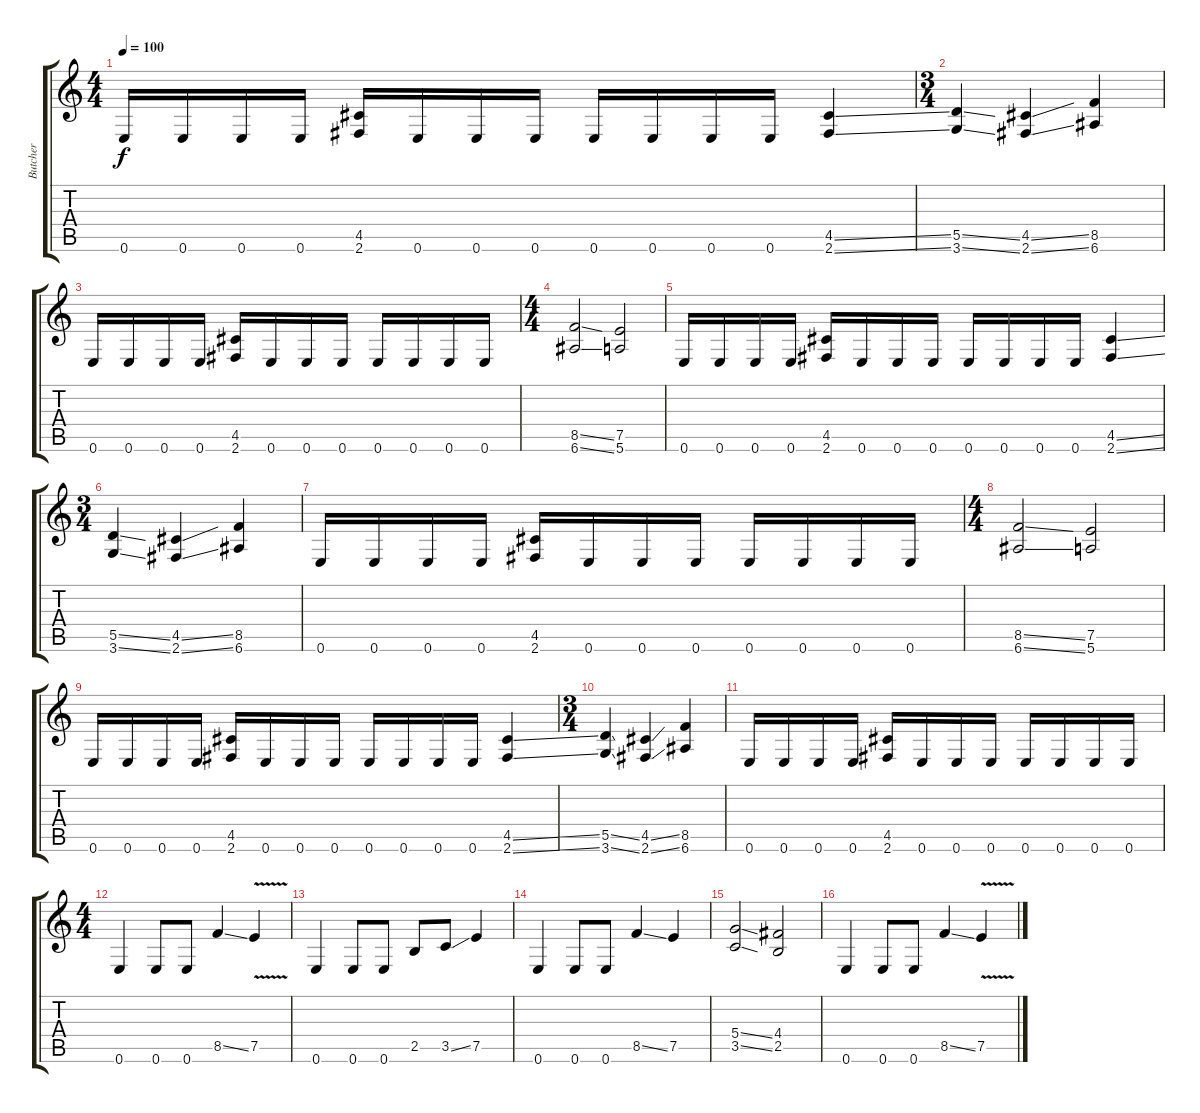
\track ("Butcher " "Butcher ") {instrument distortionguitar}
\staff {score tabs}
\tuning (E4 B3 G3 D3 A2 E2) {hide}
\ts (4 4)
\tempo 100
\clef g2
\ks c
0.6.16{dy f} 0.6.16 0.6.16 0.6.16 (4.5 2.6).16 0.6.16 0.6.16 0.6.16 0.6.16 0.6.16 0.6.16 0.6.16 (4.5{ss} 2.6{ss}).4 |
\ts (3 4)
(5.5{ss} 3.6{ss}).4 (4.5{ss} 2.6{ss}).4 (8.5 6.6).4 |
0.6.16 0.6.16 0.6.16 0.6.16 (4.5 2.6).16 0.6.16 0.6.16 0.6.16 0.6.16 0.6.16 0.6.16 0.6.16 |
\ts (4 4)
(8.5{ss} 6.6{ss}).2 (7.5 5.6).2 |
0.6.16 0.6.16 0.6.16 0.6.16 (4.5 2.6).16 0.6.16 0.6.16 0.6.16 0.6.16 0.6.16 0.6.16 0.6.16 (4.5{ss} 2.6{ss}).4 |
\ts (3 4)
(5.5{ss} 3.6{ss}).4 (4.5{ss} 2.6{ss}).4 (8.5 6.6).4 |
0.6.16 0.6.16 0.6.16 0.6.16 (4.5 2.6).16 0.6.16 0.6.16 0.6.16 0.6.16 0.6.16 0.6.16 0.6.16 |
\ts (4 4)
(8.5{ss} 6.6{ss}).2 (7.5 5.6).2 |
0.6.16 0.6.16 0.6.16 0.6.16 (4.5 2.6).16 0.6.16 0.6.16 0.6.16 0.6.16 0.6.16 0.6.16 0.6.16 (4.5{ss} 2.6{ss}).4 |
\ts (3 4)
(5.5{ss} 3.6{ss}).4 (4.5{ss} 2.6{ss}).4 (8.5 6.6).4 |
0.6.16 0.6.16 0.6.16 0.6.16 (4.5 2.6).16 0.6.16 0.6.16 0.6.16 0.6.16 0.6.16 0.6.16 0.6.16 |
\ts (4 4)
0.6.4 0.6.8 0.6.8 8.5{ss}.4 7.5{v}.4 |
0.6.4 0.6.8 0.6.8 2.5.8 3.5{ss}.8 7.5.4 |
0.6.4 0.6.8 0.6.8 8.5{ss}.4 7.5.4 |
(5.4{ss} 3.5{ss}).2 (4.4 2.5).2 |
0.6.4 0.6.8 0.6.8 8.5{ss}.4 7.5{v}.4
